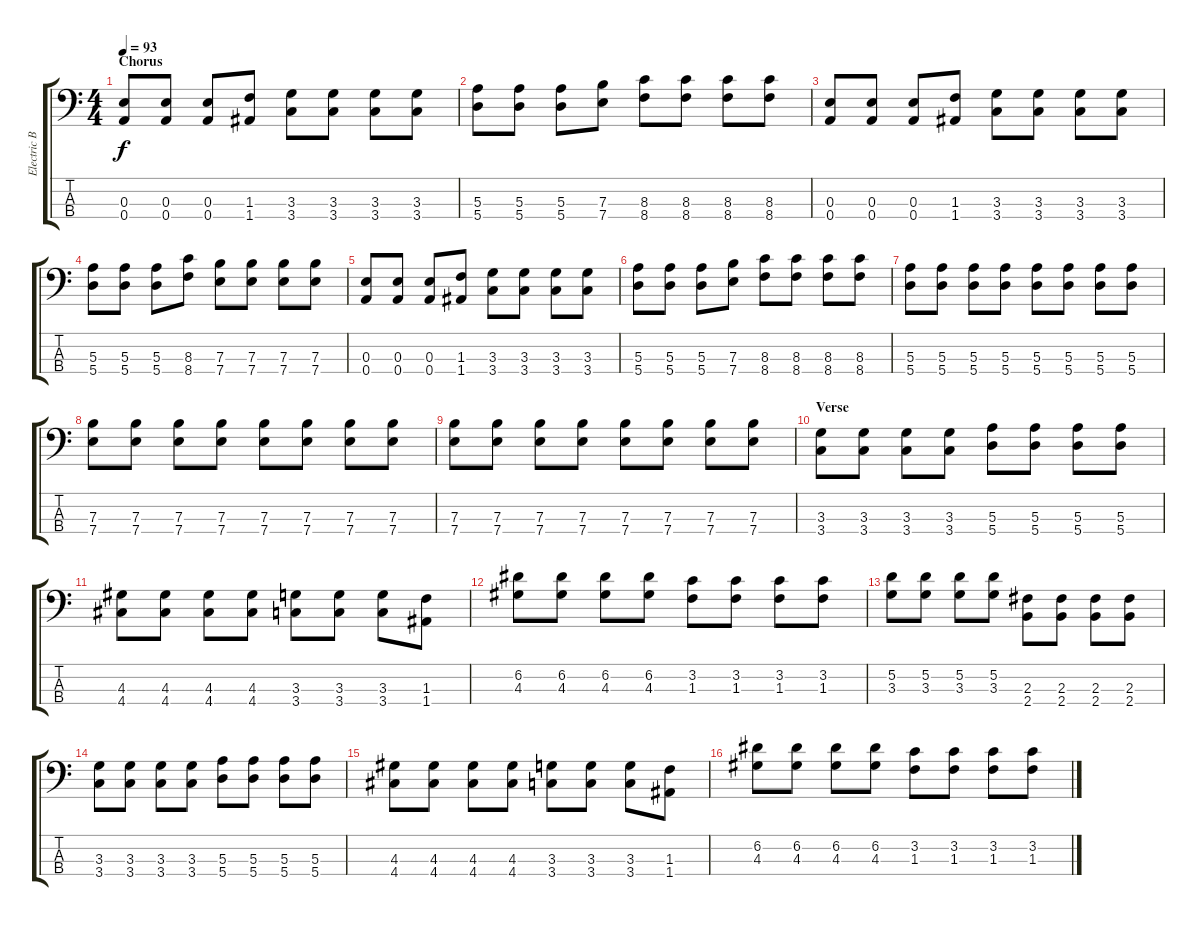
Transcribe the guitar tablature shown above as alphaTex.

\track ("Electric Bass" "Electric B") {instrument electricbassfinger}
\staff {score tabs}
\tuning (D3 A2 E2 A1) {hide}
\ts (4 4)
\section ("" "Chorus")
\tempo 93
\clef f4
\ks c
(0.3 0.4).8{dy f} (0.3 0.4).8 (0.3 0.4).8 (1.3 1.4).8 (3.3 3.4).8 (3.3 3.4).8 (3.3 3.4).8 (3.3 3.4).8 |
(5.3 5.4).8 (5.3 5.4).8 (5.3 5.4).8 (7.3 7.4).8 (8.3 8.4).8 (8.3 8.4).8 (8.3 8.4).8 (8.3 8.4).8 |
(0.3 0.4).8 (0.3 0.4).8 (0.3 0.4).8 (1.3 1.4).8 (3.3 3.4).8 (3.3 3.4).8 (3.3 3.4).8 (3.3 3.4).8 |
(5.3 5.4).8 (5.3 5.4).8 (5.3 5.4).8 (8.3 8.4).8 (7.3 7.4).8 (7.3 7.4).8 (7.3 7.4).8 (7.3 7.4).8 |
(0.3 0.4).8 (0.3 0.4).8 (0.3 0.4).8 (1.3 1.4).8 (3.3 3.4).8 (3.3 3.4).8 (3.3 3.4).8 (3.3 3.4).8 |
(5.3 5.4).8 (5.3 5.4).8 (5.3 5.4).8 (7.3 7.4).8 (8.3 8.4).8 (8.3 8.4).8 (8.3 8.4).8 (8.3 8.4).8 |
(5.3 5.4).8 (5.3 5.4).8 (5.3 5.4).8 (5.3 5.4).8 (5.3 5.4).8 (5.3 5.4).8 (5.3 5.4).8 (5.3 5.4).8 |
(7.3 7.4).8 (7.3 7.4).8 (7.3 7.4).8 (7.3 7.4).8 (7.3 7.4).8 (7.3 7.4).8 (7.3 7.4).8 (7.3 7.4).8 |
(7.3 7.4).8 (7.3 7.4).8 (7.3 7.4).8 (7.3 7.4).8 (7.3 7.4).8 (7.3 7.4).8 (7.3 7.4).8 (7.3 7.4).8 |
\section ("" "Verse")
(3.3 3.4).8 (3.3 3.4).8 (3.3 3.4).8 (3.3 3.4).8 (5.3 5.4).8 (5.3 5.4).8 (5.3 5.4).8 (5.3 5.4).8 |
(4.3 4.4).8 (4.3 4.4).8 (4.3 4.4).8 (4.3 4.4).8 (3.3 3.4).8 (3.3 3.4).8 (3.3 3.4).8 (1.3 1.4).8 |
(6.2 4.3).8 (6.2 4.3).8 (6.2 4.3).8 (6.2 4.3).8 (3.2 1.3).8 (3.2 1.3).8 (3.2 1.3).8 (3.2 1.3).8 |
(5.2 3.3).8 (5.2 3.3).8 (5.2 3.3).8 (5.2 3.3).8 (2.3 2.4).8 (2.3 2.4).8 (2.3 2.4).8 (2.3 2.4).8 |
(3.3 3.4).8 (3.3 3.4).8 (3.3 3.4).8 (3.3 3.4).8 (5.3 5.4).8 (5.3 5.4).8 (5.3 5.4).8 (5.3 5.4).8 |
(4.3 4.4).8 (4.3 4.4).8 (4.3 4.4).8 (4.3 4.4).8 (3.3 3.4).8 (3.3 3.4).8 (3.3 3.4).8 (1.3 1.4).8 |
(6.2 4.3).8 (6.2 4.3).8 (6.2 4.3).8 (6.2 4.3).8 (3.2 1.3).8 (3.2 1.3).8 (3.2 1.3).8 (3.2 1.3).8
